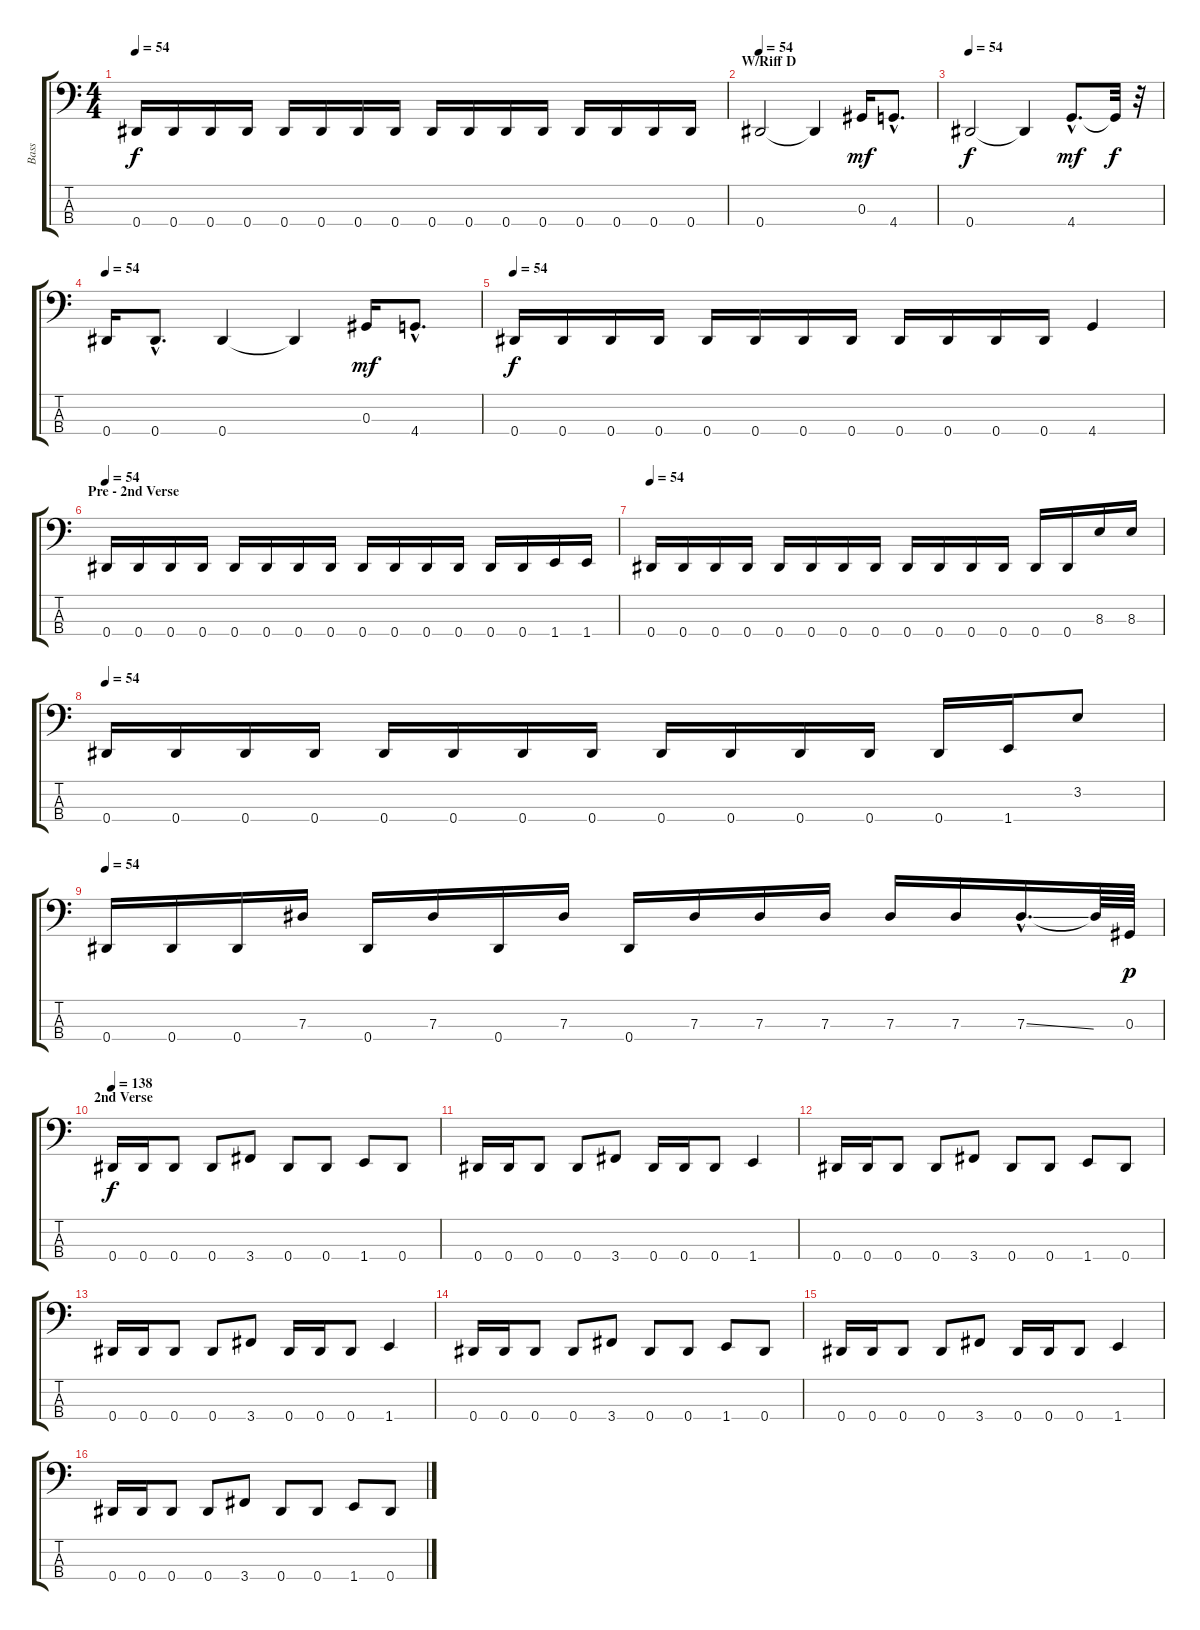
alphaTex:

\track ("Bass" "Bass") {instrument electricbasspick}
\staff {score tabs}
\tuning (Gb2 Db2 Ab1 Eb1) {hide}
\ts (4 4)
\tempo 54
\clef f4
\ks c
0.4.16{dy f} 0.4.16 0.4.16 0.4.16 0.4.16 0.4.16 0.4.16 0.4.16 0.4.16 0.4.16 0.4.16 0.4.16 0.4.16 0.4.16 0.4.16 0.4.16 |
\section ("" "W/Riff D")
\tempo 54
0.4.2 0.4{t}.4 0.3.16{dy mf} 4.4{hac}.8{d} |
\tempo 54
0.4.2{dy f} 0.4{t}.4 4.4{hac}.8{d dy mf} 4.4{t}.32{dy f} r.32 |
\tempo 54
0.4.16 0.4{hac}.8{d} 0.4.4 0.4{t}.4 0.3.16{dy mf} 4.4{hac}.8{d} |
\tempo 54
0.4.16{dy f} 0.4.16 0.4.16 0.4.16 0.4.16 0.4.16 0.4.16 0.4.16 0.4.16 0.4.16 0.4.16 0.4.16 4.4.4 |
\section ("" "Pre - 2nd Verse")
\tempo 54
0.4.16 0.4.16 0.4.16 0.4.16 0.4.16 0.4.16 0.4.16 0.4.16 0.4.16 0.4.16 0.4.16 0.4.16 0.4.16 0.4.16 1.4.16 1.4.16 |
\tempo 54
0.4.16 0.4.16 0.4.16 0.4.16 0.4.16 0.4.16 0.4.16 0.4.16 0.4.16 0.4.16 0.4.16 0.4.16 0.4.16 0.4.16 8.3.16 8.3.16 |
\tempo 54
0.4.16 0.4.16 0.4.16 0.4.16 0.4.16 0.4.16 0.4.16 0.4.16 0.4.16 0.4.16 0.4.16 0.4.16 0.4.16 1.4.16 3.2.8 |
\tempo 54
0.4.16 0.4.16 0.4.16 7.3.16 0.4.16 7.3.16 0.4.16 7.3.16 0.4.16 7.3.16 7.3.16 7.3.16 7.3.16 7.3.16 7.3{ss hac}.16{d} 7.3{t}.64 0.3.64{dy p} |
\section ("" "2nd Verse")
\tempo 138
0.4.16{dy f} 0.4.16 0.4.8 0.4.8 3.4.8 0.4.8 0.4.8 1.4.8 0.4.8 |
0.4.16 0.4.16 0.4.8 0.4.8 3.4.8 0.4.16 0.4.16 0.4.8 1.4.4 |
0.4.16 0.4.16 0.4.8 0.4.8 3.4.8 0.4.8 0.4.8 1.4.8 0.4.8 |
0.4.16 0.4.16 0.4.8 0.4.8 3.4.8 0.4.16 0.4.16 0.4.8 1.4.4 |
0.4.16 0.4.16 0.4.8 0.4.8 3.4.8 0.4.8 0.4.8 1.4.8 0.4.8 |
0.4.16 0.4.16 0.4.8 0.4.8 3.4.8 0.4.16 0.4.16 0.4.8 1.4.4 |
0.4.16 0.4.16 0.4.8 0.4.8 3.4.8 0.4.8 0.4.8 1.4.8 0.4.8
